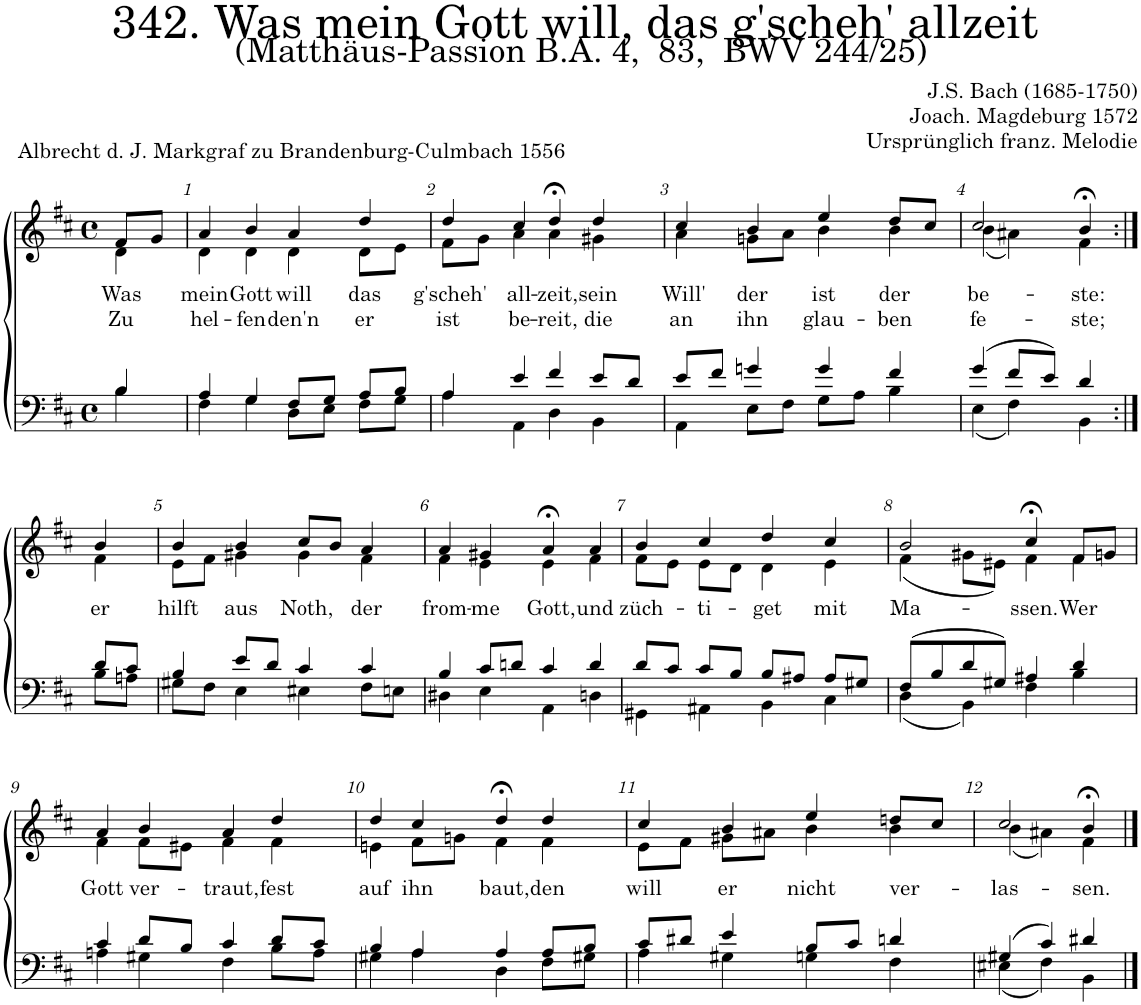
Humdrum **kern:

**kern	**kern	**text	**text
*part2	*part1	*part1	*part1
*staff2	*staff1	*staff1	*staff1
*I"Tenor/Bass	*I"Soprano/Alto	*	*
*clefF4	*clefG2	*	*
*k[f#c#]	*k[f#c#]	*	*
*M4/4	*M4/4	*	*
*met(c)	*met(c)	*	*
=	=	=	=
*^	*	*	*
!	!	!	!LO:LY:b	!LO:LY:b
*	*	*^	*	*
4B/	4B\	8f#/L	4d\	Was	Zu
.	.	8g/J	.	.	.
=1	=1	=1	=1	=1	=1
!	!	!	!	!LO:LY:b	!LO:LY:b
4A/	4F#\	4a;</	4d\	mein	hel-
!	!	!	!	!LO:LY:b	!LO:LY:b
4G/	4G\	4b/	4d\	Gott	-fen
!	!	!	!	!LO:LY:b	!LO:LY:b
8F#/L	8D\L	4a/	4d\	will	den'n
8G/J	8E\J	.	.	.	.
!	!	!	!	!LO:LY:b	!LO:LY:b
8A/L	8F#\L	4dd/	8d\L	das	er
8B/J	8G\J	.	8e\J	.	.
=2	=2	=2	=2	=2	=2
!	!	!	!	!LO:LY:b	!LO:LY:b
4A/	4A\	4dd;</	8f#\L	g'scheh'	ist
.	.	.	8g\J	.	.
!	!	!	!	!LO:LY:b	!LO:LY:b
4e/	4AA\	4cc#/	4a\	all-	be-
!	!	!	!	!LO:LY:b	!LO:LY:b
4f#/	4D\	4dd;<,/	4a\	-zeit,	-reit,
!	!	!	!	!LO:LY:b	!LO:LY:b
8e/L	4BB\	4dd/	4g#X\	sein	die
8d/J	.	.	.	.	.
=3	=3	=3	=3	=3	=3
!	!	!	!	!LO:LY:b	!LO:LY:b
8e/L	4AA\	4cc#/	4a\	Will'	an
8f#/J	.	.	.	.	.
!	!	!	!	!LO:LY:b	!LO:LY:b
4gn/	8E\L	4b/	8gn\L	der	ihn
.	8F#\J	.	8a\J	.	.
!	!	!	!	!LO:LY:b	!LO:LY:b
4g/	8G\L	4ee;</	4b\	ist	glau-
.	8A\J	.	.	.	.
!	!	!	!	!LO:LY:b	!LO:LY:b
4f#/	4B\	8dd/L	4b\	der	-ben
.	.	8cc#/J	.	.	.
=4	=4	=4	=4	=4	=4
!	!	!	!	!LO:LY:b	!LO:LY:b
(4g/	(4E\	2cc#;</	(4b\	be-	fe-
8f#/L	4F#\)	.	4a#X\)	.	.
8e/J)	.	.	.	.	.
!	!	!	!	!LO:LY:b	!LO:LY:b
4d/	4BB\	4b;<,/	4f#\	-ste:	-ste;
!!LO:LB:g=z	!!
=4X1:|!	=4X1:|!	=4X1:|!	=4X1:|!	=4X1:|!	=4X1:|!
!	!	!	!	!LO:LY:b	!
8d/L	8B\L	4b/	4f#\	er	.
8c#/J	8An\J	.	.	.	.
=5	=5	=5	=5	=5	=5
!	!	!	!	!LO:LY:b	!
4B/	8G#X\L	4b/	8e\L	hilft	.
.	8F#\J	.	8f#\J	.	.
!	!	!	!	!LO:LY:b	!
8e/L	4E\	4b;</	4g#X\	aus	.
8d/J	.	.	.	.	.
!	!	!	!	!LO:LY:b	!
4c#/	4E#X\	8cc#/L	4g#\	Noth,	.
.	.	8b/J	.	.	.
!	!	!	!	!LO:LY:b	!
4c#/	8F#\L	4a/	4f#\	der	.
.	8En\J	.	.	.	.
=6	=6	=6	=6	=6	=6
!	!	!	!	!LO:LY:b	!
4B/	4D#X\	4a;</	4f#\	from-	.
!	!	!	!	!LO:LY:b	!
8c#/L	4E\	4g#X/	4e\	-me	.
8dn/J	.	.	.	.	.
!	!	!	!	!LO:LY:b	!
4c#/	4AA\	4a;<,/	4e\	Gott,	.
!	!	!	!	!LO:LY:b	!
4d/	4Dn\	4a/	4f#\	und	.
=7	=7	=7	=7	=7	=7
!	!	!	!	!LO:LY:b	!
8d/L	4GG#X\	4b/	8f#\L	züch-	.
8c#/J	.	.	8e\J	.	.
!	!	!	!	!LO:LY:b	!
8c#/L	4AA#X\	4cc#/	8e\L	-ti-	.
8B/J	.	.	8d\J	.	.
!	!	!	!	!LO:LY:b	!
8B/L	4BB\	4dd;</	4d\	-get	.
8A#X/J	.	.	.	.	.
!	!	!	!	!LO:LY:b	!
8A#/L	4C#\	4cc#/	4e\	mit	.
8G#X/J	.	.	.	.	.
=8	=8	=8	=8	=8	=8
!	!	!	!	!LO:LY:b	!
(8F#/L	(4D\	2b;</	(4f#\	Ma-	.
8B/	.	.	.	.	.
8d/	4BB\)	.	8g#X\L	.	.
8G#X/J)	.	.	8e#X\J)	.	.
!	!	!	!	!LO:LY:b	!
4A#X/	4F#\	4cc#;<,/	4f#\	-ssen.	.
!	!	!	!	!LO:LY:b	!
4d/	4B\	8f#/L	4f#\	Wer	.
.	.	8gn/J	.	.	.
!!LO:LB:g=z	!!
=9	=9	=9	=9	=9	=9
!	!	!	!	!LO:LY:b	!
4c#/	4An\	4a;</	4f#\	Gott	.
!	!	!	!	!LO:LY:b	!
8d/L	4G#X\	4b/	8f#\L	ver-	.
8B/J	.	.	8e#X\J	.	.
!	!	!	!	!LO:LY:b	!
4c#/	4F#\	4a,/	4f#\	-traut,	.
!	!	!	!	!LO:LY:b	!
8d/L	8B\L	4dd/	4f#\	fest	.
8c#/J	8A\J	.	.	.	.
=10	=10	=10	=10	=10	=10
!	!	!	!	!LO:LY:b	!
4B/	4G#X\	4dd;</	4en\	auf	.
!	!	!	!	!LO:LY:b	!
4A/	4A\	4cc#/	8f#\L	ihn	.
.	.	.	8gn\J	.	.
!	!	!	!	!LO:LY:b	!
4A/	4D\	4dd;<,/	4f#\	baut,	.
!	!	!	!	!LO:LY:b	!
8A/L	8F#\L	4dd/	4f#\	den	.
8B/J	8G#X\J	.	.	.	.
=11	=11	=11	=11	=11	=11
!	!	!	!	!LO:LY:b	!
8c#/L	4A\	4cc#/	8e\L	will	.
8d#X/J	.	.	8f#\J	.	.
!	!	!	!	!LO:LY:b	!
4e/	4G#X\	4b/	8g#X\L	er	.
.	.	.	8a#X\J	.	.
!	!	!	!	!LO:LY:b	!
8B/L	4Gn\	4ee;</	4b\	nicht	.
8c#/J	.	.	.	.	.
!	!	!	!	!LO:LY:b	!
4dn/	4F#\	8ddn/L	4b\	ver-	.
.	.	8cc#/J	.	.	.
=12	=12	=12	=12	=12	=12
!	!	!	!	!LO:LY:b	!
(4G#X/	(4E#X\	2cc#;</	(4b\	-las-	.
4c#/)	4F#\)	.	4a#X\)	.	.
!	!	!	!	!LO:LY:b	!
4d#X/	4BB\	4b;</	4f#\	-sen.	.
*v	*v	*	*	*	*
*	*v	*v	*	*
==	==	==	==
*-	*-	*-	*-
